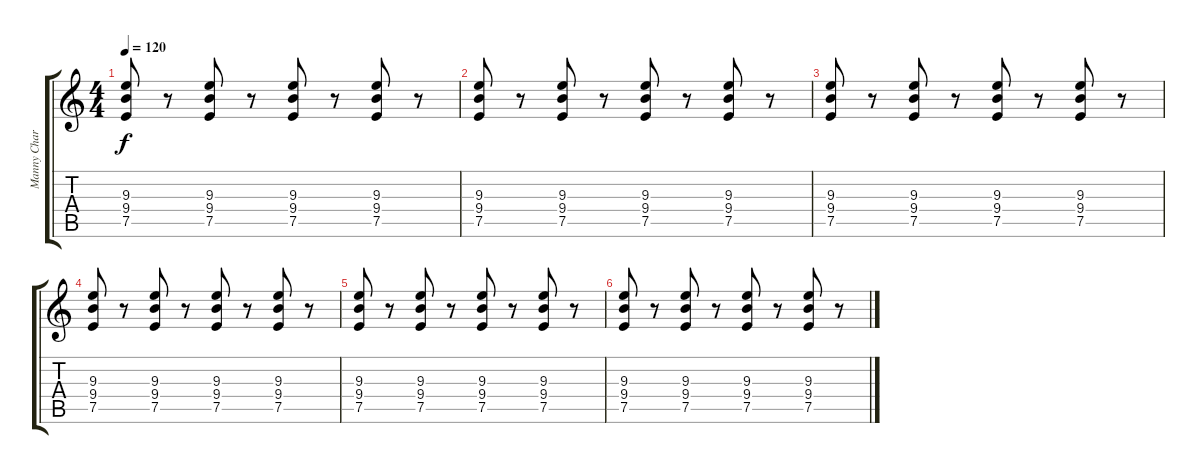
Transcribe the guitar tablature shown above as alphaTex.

\track ("Manny Charlton (rhythm guitar)" "Manny Char") {instrument overdrivenguitar}
\staff {score tabs}
\tuning (E4 B3 G3 D3 A2 E2) {hide}
\ts (4 4)
\tempo 120
\clef g2
\ks c
(9.3 9.4 7.5).8{dy f} r.8 (9.3 9.4 7.5).8 r.8 (9.3 9.4 7.5).8 r.8 (9.3 9.4 7.5).8 r.8 |
(9.3 9.4 7.5).8 r.8 (9.3 9.4 7.5).8 r.8 (9.3 9.4 7.5).8 r.8 (9.3 9.4 7.5).8 r.8 |
(9.3 9.4 7.5).8 r.8 (9.3 9.4 7.5).8 r.8 (9.3 9.4 7.5).8 r.8 (9.3 9.4 7.5).8 r.8 |
(9.3 9.4 7.5).8 r.8 (9.3 9.4 7.5).8 r.8 (9.3 9.4 7.5).8 r.8 (9.3 9.4 7.5).8 r.8 |
(9.3 9.4 7.5).8 r.8 (9.3 9.4 7.5).8 r.8 (9.3 9.4 7.5).8 r.8 (9.3 9.4 7.5).8 r.8 |
(9.3 9.4 7.5).8 r.8 (9.3 9.4 7.5).8 r.8 (9.3 9.4 7.5).8 r.8 (9.3 9.4 7.5).8 r.8
